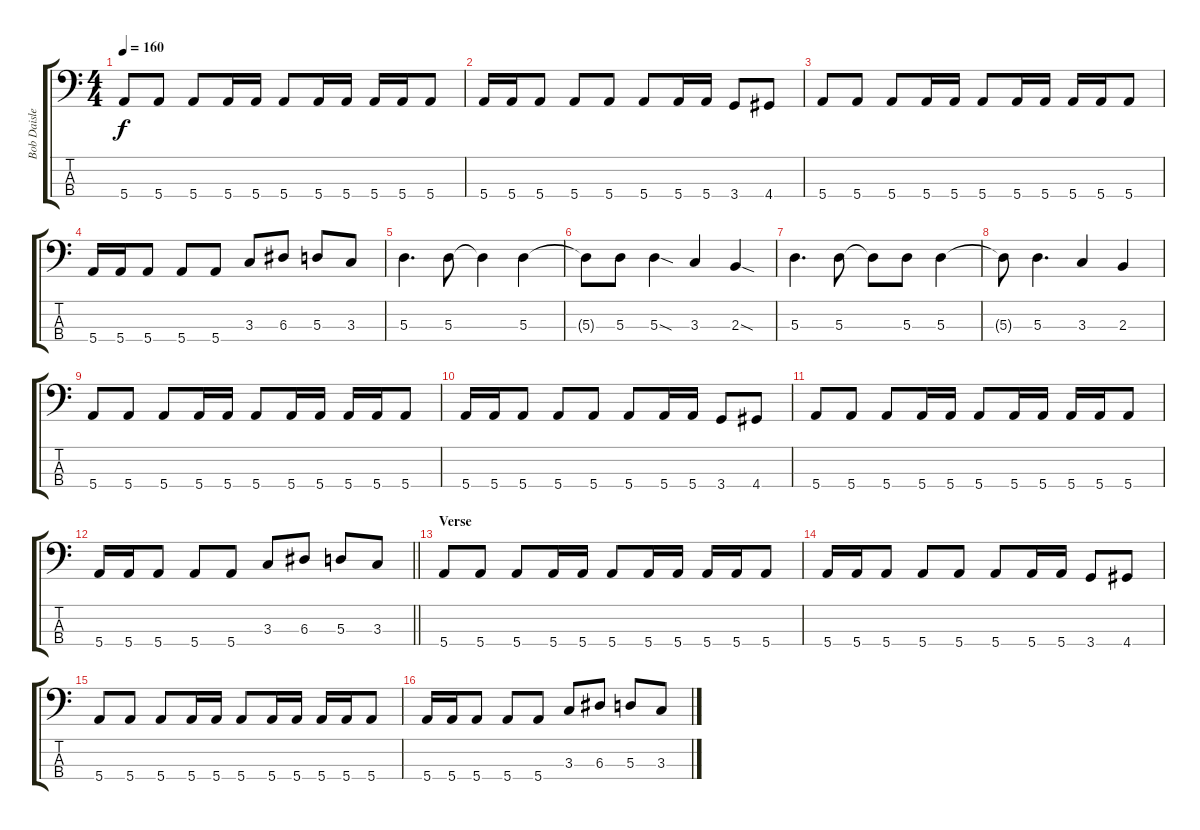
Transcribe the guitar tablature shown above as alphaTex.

\track ("Bob Daisley" "Bob Daisle") {instrument electricbassfinger}
\staff {score tabs}
\tuning (G2 D2 A1 E1) {hide}
\ts (4 4)
\tempo 160
\clef f4
\ks aminor
5.4.8{dy f} 5.4.8 5.4.8 5.4.16 5.4.16 5.4.8 5.4.16 5.4.16 5.4.16 5.4.16 5.4.8 |
5.4.16 5.4.16 5.4.8 5.4.8 5.4.8 5.4.8 5.4.16 5.4.16 3.4.8 4.4.8 |
5.4.8 5.4.8 5.4.8 5.4.16 5.4.16 5.4.8 5.4.16 5.4.16 5.4.16 5.4.16 5.4.8 |
5.4.16 5.4.16 5.4.8 5.4.8 5.4.8 3.3.8 6.3.8 5.3.8 3.3.8 |
5.3.4{d} 5.3.8 5.3{t}.4 5.3.4 |
5.3{t}.8 5.3.8 5.3{sod}.4 3.3.4 2.3{sod}.4 |
5.3.4{d} 5.3.8 5.3{t}.8 5.3.8 5.3.4 |
5.3{t}.8 5.3.4{d} 3.3.4 2.3.4 |
5.4.8 5.4.8 5.4.8 5.4.16 5.4.16 5.4.8 5.4.16 5.4.16 5.4.16 5.4.16 5.4.8 |
5.4.16 5.4.16 5.4.8 5.4.8 5.4.8 5.4.8 5.4.16 5.4.16 3.4.8 4.4.8 |
5.4.8 5.4.8 5.4.8 5.4.16 5.4.16 5.4.8 5.4.16 5.4.16 5.4.16 5.4.16 5.4.8 |
\barLineRight lightlight
5.4.16 5.4.16 5.4.8 5.4.8 5.4.8 3.3.8 6.3.8 5.3.8 3.3.8 |
\section ("" "Verse")
5.4.8 5.4.8 5.4.8 5.4.16 5.4.16 5.4.8 5.4.16 5.4.16 5.4.16 5.4.16 5.4.8 |
5.4.16 5.4.16 5.4.8 5.4.8 5.4.8 5.4.8 5.4.16 5.4.16 3.4.8 4.4.8 |
5.4.8 5.4.8 5.4.8 5.4.16 5.4.16 5.4.8 5.4.16 5.4.16 5.4.16 5.4.16 5.4.8 |
5.4.16 5.4.16 5.4.8 5.4.8 5.4.8 3.3.8 6.3.8 5.3.8 3.3.8
